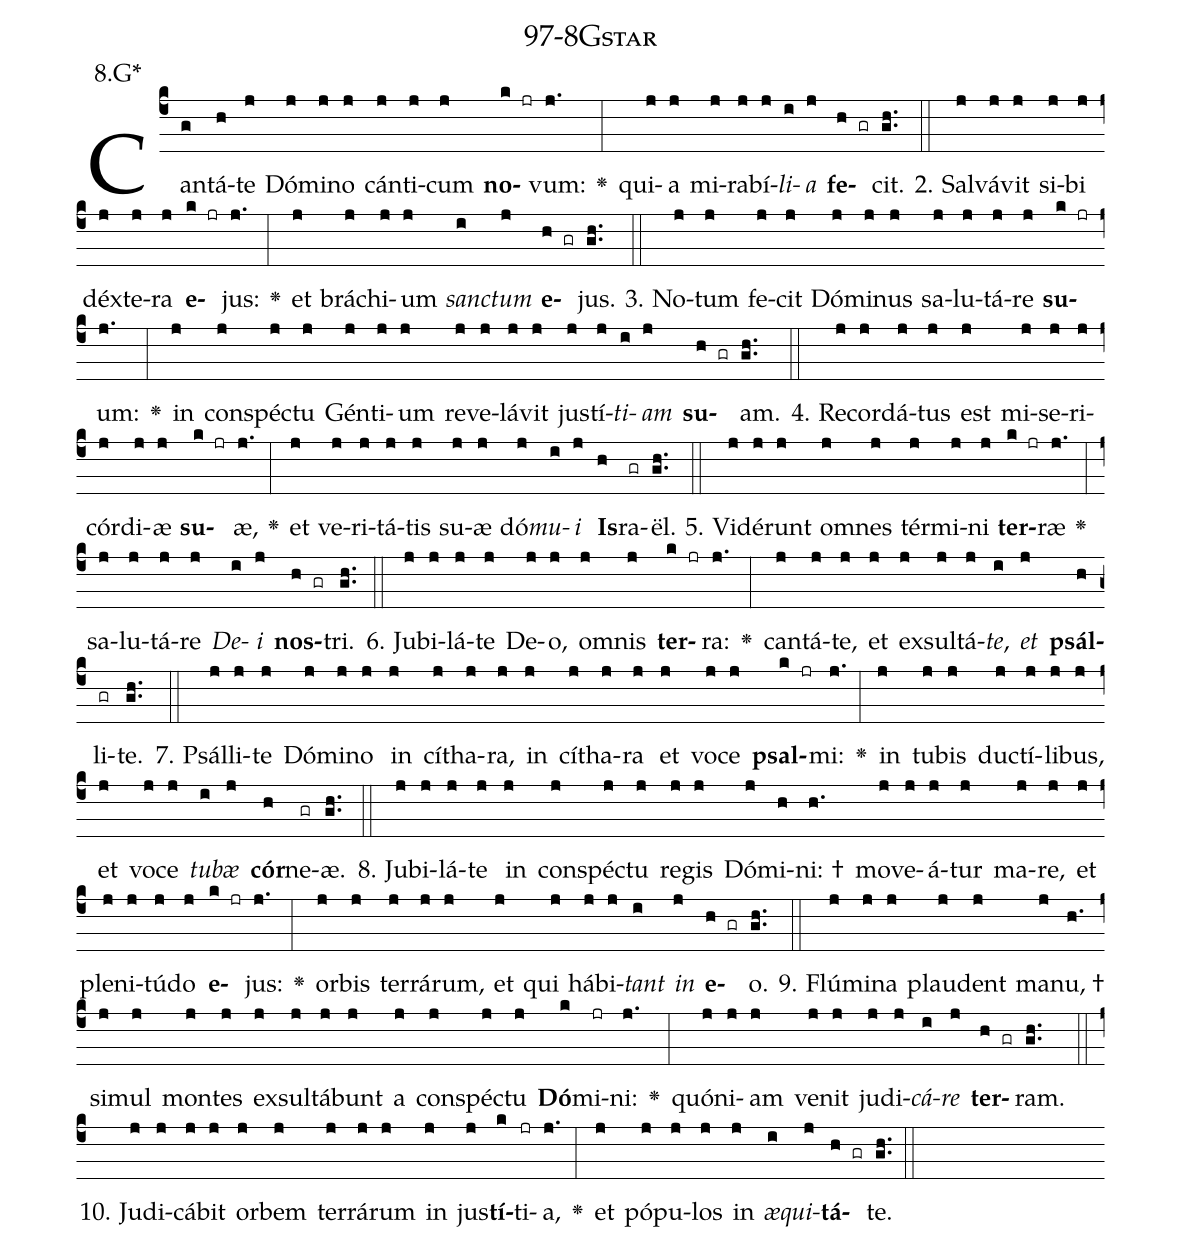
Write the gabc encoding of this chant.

name: 97-8Gstar;
annotation: 8.G*;
%%
(c4)Can(g)tá(h)te(j) Dó(j)mi(j)no(j) cán(j)ti(j)cum(j) <b>no</b>(k jr)vum:(j.) <v>\greheightstar</v>(:) qui(j)a(j) mi(j)ra(j)bí(j)<i>li</i>(i)<i>a</i>(j) <b>fe</b>(h gr)cit.(gh..) (::)
2. Sal(j)vá(j)vit(j) si(j)bi(j) déx(j)te(j)ra(j) <b>e</b>(k jr)jus:(j.) <v>\greheightstar</v>(:) et(j) brá(j)chi(j)um(j) <i>sanc</i>(i)<i>tum</i>(j) <b>e</b>(h gr)jus.(gh..) (::)
3. No(j)tum(j) fe(j)cit(j) Dó(j)mi(j)nus(j) sa(j)lu(j)tá(j)re(j) <b>su</b>(k jr)um:(j.) <v>\greheightstar</v>(:) in(j) con(j)spéc(j)tu(j) Gén(j)ti(j)um(j) re(j)ve(j)lá(j)vit(j) jus(j)tí(j)<i>ti</i>(i)<i>am</i>(j) <b>su</b>(h gr)am.(gh..) (::)
4. Re(j)cor(j)dá(j)tus(j) est(j) mi(j)se(j)ri(j)cór(j)di(j)æ(j) <b>su</b>(k jr)æ,(j.) <v>\greheightstar</v>(:) et(j) ve(j)ri(j)tá(j)tis(j) su(j)æ(j) dó(j)<i>mu</i>(i)<i>i</i>(j) <b>Is</b>(h)ra(gr)ël.(gh..) (::)
5. Vi(j)dé(j)runt(j) om(j)nes(j) tér(j)mi(j)ni(j) <b>ter</b>(k jr)ræ(j.) <v>\greheightstar</v>(:) sa(j)lu(j)tá(j)re(j) <i>De</i>(i)<i>i</i>(j) <b>nos</b>(h gr)tri.(gh..) (::)
6. Ju(j)bi(j)lá(j)te(j) De(j)o,(j) om(j)nis(j) <b>ter</b>(k jr)ra:(j.) <v>\greheightstar</v>(:) can(j)tá(j)te,(j) et(j) ex(j)sul(j)tá(j)<i>te</i>,(i) <i>et</i>(j) <b>psál</b>(h)li(gr)te.(gh..) (::)
7. Psál(j)li(j)te(j) Dó(j)mi(j)no(j) in(j) cí(j)tha(j)ra,(j) in(j) cí(j)tha(j)ra(j) et(j) vo(j)ce(j) <b>psal</b>(k jr)mi:(j.) <v>\greheightstar</v>(:) in(j) tu(j)bis(j) duc(j)tí(j)li(j)bus,(j) et(j) vo(j)ce(j) <i>tu</i>(i)<i>bæ</i>(j) <b>cór</b>(h)ne(gr)æ.(gh..) (::)
8. Ju(j)bi(j)lá(j)te(j) in(j) con(j)spéc(j)tu(j) re(j)gis(j) Dó(j)mi(h)ni: †(h.) mo(j)ve(j)á(j)tur(j) ma(j)re,(j) et(j) ple(j)ni(j)tú(j)do(j) <b>e</b>(k jr)jus:(j.) <v>\greheightstar</v>(:) or(j)bis(j) ter(j)rá(j)rum,(j) et(j) qui(j) há(j)bi(j)<i>tant</i>(i) <i>in</i>(j) <b>e</b>(h gr)o.(gh..) (::)
9. Flú(j)mi(j)na(j) plau(j)dent(j) ma(j)nu, †(h.) si(j)mul(j) mon(j)tes(j) ex(j)sul(j)tá(j)bunt(j) a(j) con(j)spéc(j)tu(j) <b>Dó</b>(k)mi(jr)ni:(j.) <v>\greheightstar</v>(:) quón(j)i(j)am(j) ve(j)nit(j) ju(j)di(j)<i>cá</i>(i)<i>re</i>(j) <b>ter</b>(h gr)ram.(gh..) (::)
10. Ju(j)di(j)cá(j)bit(j) or(j)bem(j) ter(j)rá(j)rum(j) in(j) jus(j)<b>tí</b>(k)ti(jr)a,(j.) <v>\greheightstar</v>(:) et(j) pó(j)pu(j)los(j) in(j) <i>æ</i>(i)<i>qui</i>(j)<b>tá</b>(h gr)te.(gh..) (::)
